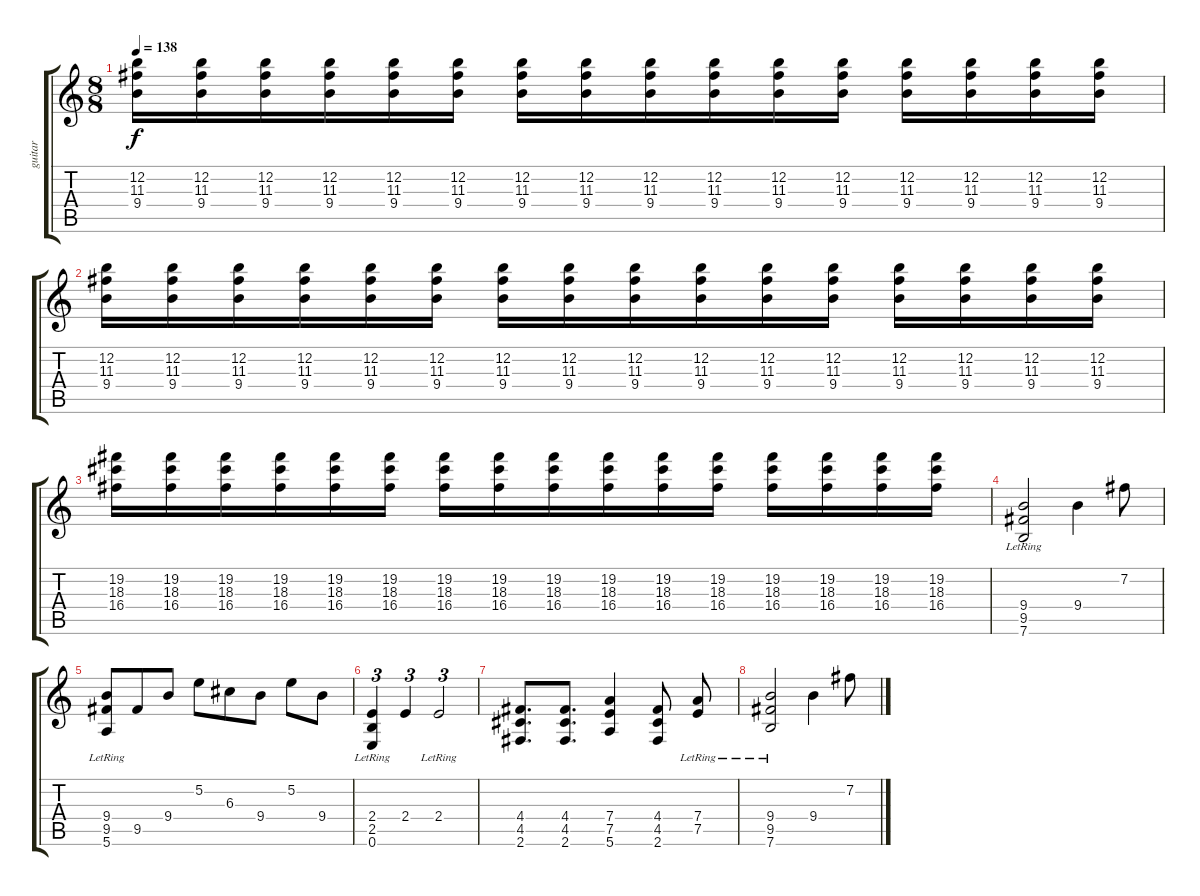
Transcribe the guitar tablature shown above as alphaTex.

\track ("guitar" "guitar") {instrument guitarharmonics}
\staff {score tabs}
\tuning (E4 B3 G3 D3 A2 E2) {hide}
\ts (8 8)
\tempo 138
\clef g2
\ks c
(12.2 11.3 9.4).16{dy f} (12.2 11.3 9.4).16 (12.2 11.3 9.4).16 (12.2 11.3 9.4).16 (12.2 11.3 9.4).16 (12.2 11.3 9.4).16 (12.2 11.3 9.4).16 (12.2 11.3 9.4).16 (12.2 11.3 9.4).16 (12.2 11.3 9.4).16 (12.2 11.3 9.4).16 (12.2 11.3 9.4).16 (12.2 11.3 9.4).16 (12.2 11.3 9.4).16 (12.2 11.3 9.4).16 (12.2 11.3 9.4).16 |
(12.2 11.3 9.4).16 (12.2 11.3 9.4).16 (12.2 11.3 9.4).16 (12.2 11.3 9.4).16 (12.2 11.3 9.4).16 (12.2 11.3 9.4).16 (12.2 11.3 9.4).16 (12.2 11.3 9.4).16 (12.2 11.3 9.4).16 (12.2 11.3 9.4).16 (12.2 11.3 9.4).16 (12.2 11.3 9.4).16 (12.2 11.3 9.4).16 (12.2 11.3 9.4).16 (12.2 11.3 9.4).16 (12.2 11.3 9.4).16 |
(19.2 18.3 16.4).16 (19.2 18.3 16.4).16 (19.2 18.3 16.4).16 (19.2 18.3 16.4).16 (19.2 18.3 16.4).16 (19.2 18.3 16.4).16 (19.2 18.3 16.4).16 (19.2 18.3 16.4).16 (19.2 18.3 16.4).16 (19.2 18.3 16.4).16 (19.2 18.3 16.4).16 (19.2 18.3 16.4).16 (19.2 18.3 16.4).16 (19.2 18.3 16.4).16 (19.2 18.3 16.4).16 (19.2 18.3 16.4).16 |
(9.4{lr} 9.5{lr} 7.6{lr}).2 9.4.4 7.2.8 |
(9.4{lr} 9.5{lr} 5.6{lr}).8 9.5.8 9.4.8 5.2.8 6.3.8 9.4.8 5.2.8 9.4.8 |
(2.4{lr} 2.5{lr} 0.6{lr}).4{tu (3 2)} 2.4.4{tu (3 2)} 2.4{lr}.2{tu (3 2)} |
(4.4 4.5 2.6).8{d} (4.4 4.5 2.6).8{d} (7.4 7.5 5.6).4 (4.4 4.5 2.6).8 (7.4{lr} 7.5{lr}).8 |
(9.4{lr} 9.5{lr} 7.6{lr}).2 9.4.4 7.2.8
